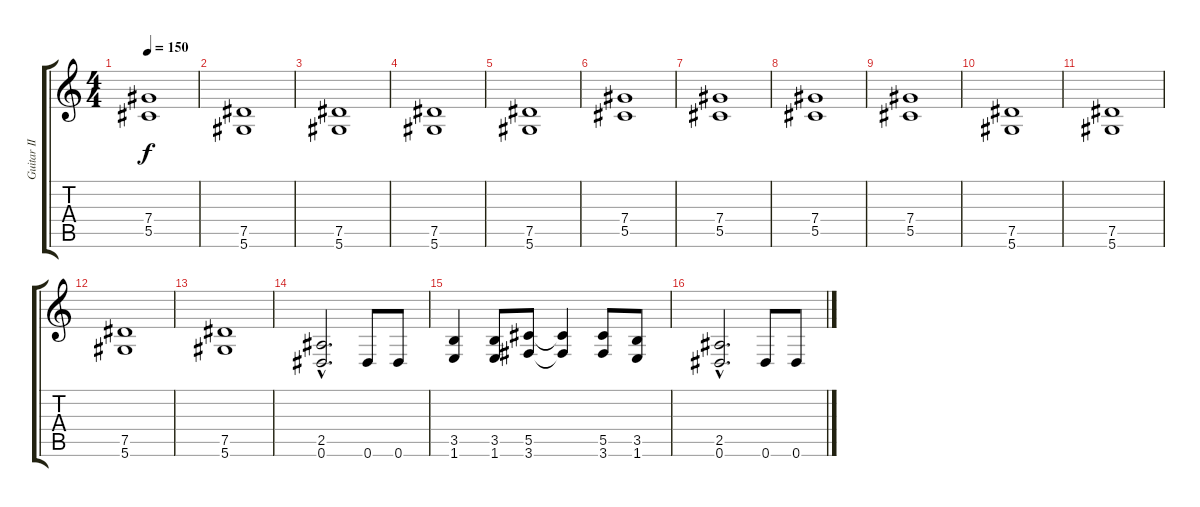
\track ("Guitar II" "Guitar II") {instrument distortionguitar}
\staff {score tabs}
\tuning (Eb4 Bb3 Gb3 Db3 Ab2 Eb2) {hide}
\ts (4 4)
\tempo 150
\clef g2
\ks c
(7.4 5.5).1{dy f} |
(7.5 5.6).1 |
(7.5 5.6).1 |
(7.5 5.6).1 |
(7.5 5.6).1 |
(7.4 5.5).1 |
(7.4 5.5).1 |
(7.4 5.5).1 |
(7.4 5.5).1 |
(7.5 5.6).1 |
(7.5 5.6).1 |
(7.5 5.6).1 |
(7.5 5.6).1 |
(2.5{hac} 0.6{hac}).2{d} 0.6.8 0.6.8 |
(3.5 1.6).4 (3.5 1.6).8 (5.5 3.6).8 (5.5{t} 3.6{t}).4 (5.5 3.6).8 (3.5 1.6).8 |
(2.5{hac} 0.6{hac}).2{d} 0.6.8 0.6.8
